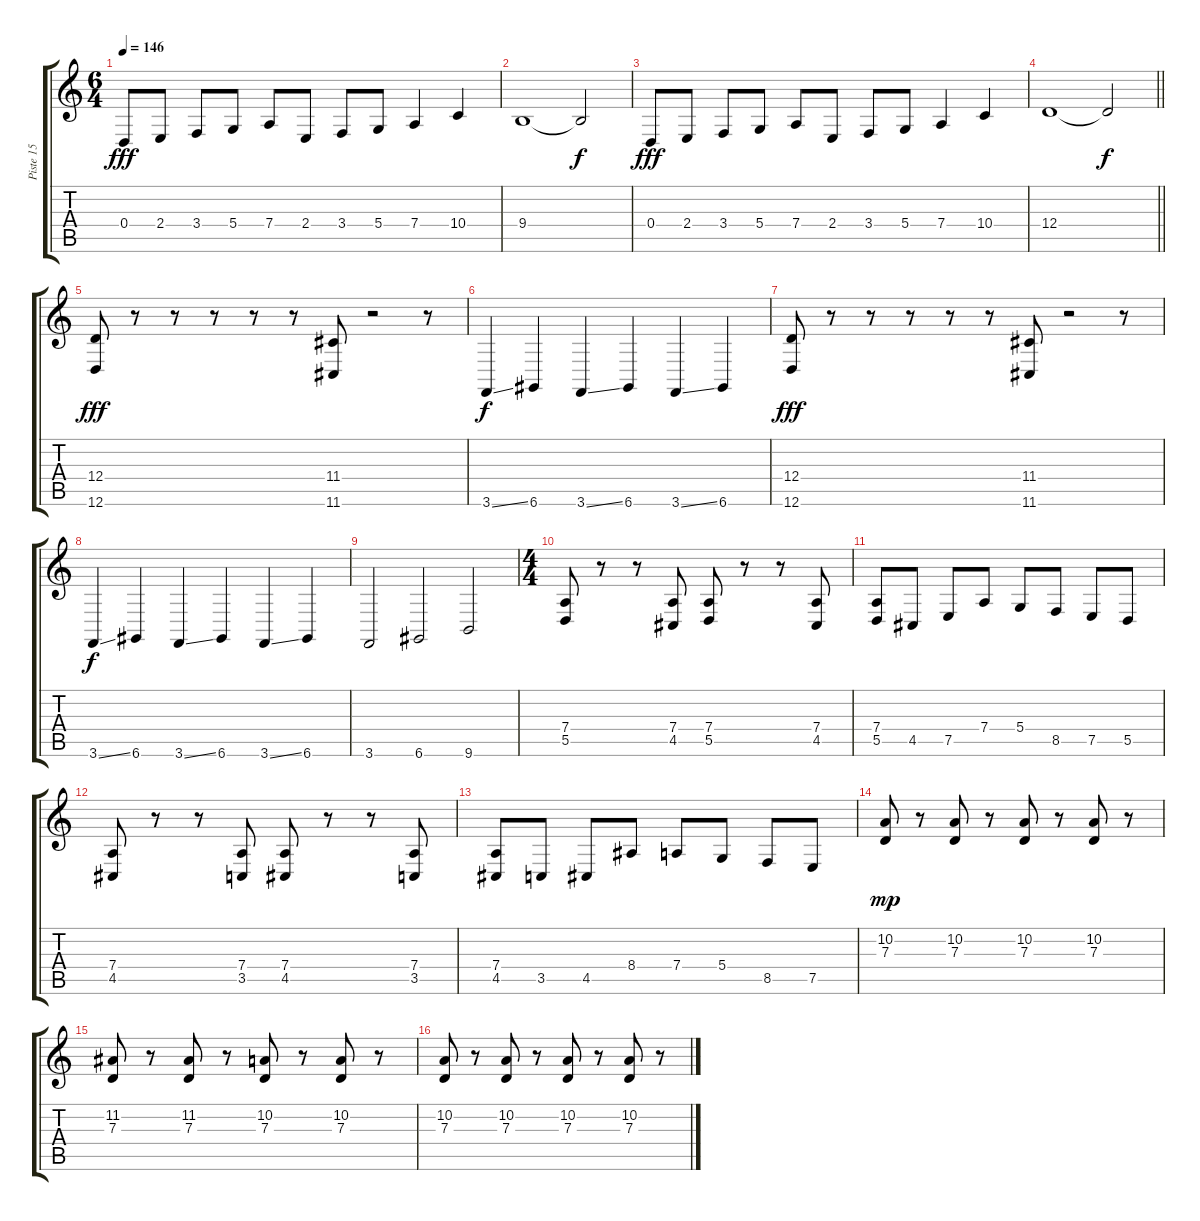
\track ("Piste 15" "Piste 15") {instrument trumpet}
\staff {score tabs}
\tuning (E4 B3 G3 D3 A2 D2) {hide}
\ts (6 4)
\tempo 146
\clef g2
\ks c
0.4.8{dy fff} 2.4.8 3.4.8 5.4.8 7.4.8 2.4.8 3.4.8 5.4.8 7.4.4 10.4.4 |
9.4.1 9.4{t}.2{dy f} |
0.4.8{dy fff} 2.4.8 3.4.8 5.4.8 7.4.8 2.4.8 3.4.8 5.4.8 7.4.4 10.4.4 |
\barLineRight lightlight
12.4.1 12.4{t}.2{dy f} |
\section ("" "")
(12.4 12.6).8{dy fff} r.8 r.8 r.8 r.8 r.8 (11.4 11.6).8 r.2 r.8 |
3.6{ss}.4{dy f} 6.6.4 3.6{ss}.4 6.6.4 3.6{ss}.4 6.6.4 |
(12.4 12.6).8{dy fff} r.8 r.8 r.8 r.8 r.8 (11.4 11.6).8 r.2 r.8 |
3.6{ss}.4{dy f} 6.6.4 3.6{ss}.4 6.6.4 3.6{ss}.4 6.6.4 |
3.6.2 6.6.2 9.6.2 |
\ts (4 4)
(7.4 5.5).8{instrument cello} r.8 r.8 (7.4 4.5).8 (7.4 5.5).8 r.8 r.8 (7.4 4.5).8 |
(7.4 5.5).8 4.5.8 7.5.8 7.4.8 5.4.8 8.5.8 7.5.8 5.5.8 |
(7.4 4.5).8 r.8 r.8 (7.4 3.5).8 (7.4 4.5).8 r.8 r.8 (7.4 3.5).8 |
(7.4 4.5).8 3.5.8 4.5.8 8.4.8 7.4.8 5.4.8 8.5.8 7.5.8 |
(10.2 7.3).8{dy mp} r.8 (10.2 7.3).8 r.8 (10.2 7.3).8 r.8 (10.2 7.3).8 r.8 |
(11.2 7.3).8 r.8 (11.2 7.3).8 r.8 (10.2 7.3).8 r.8 (10.2 7.3).8 r.8 |
(10.2 7.3).8 r.8 (10.2 7.3).8 r.8 (10.2 7.3).8 r.8 (10.2 7.3).8 r.8
